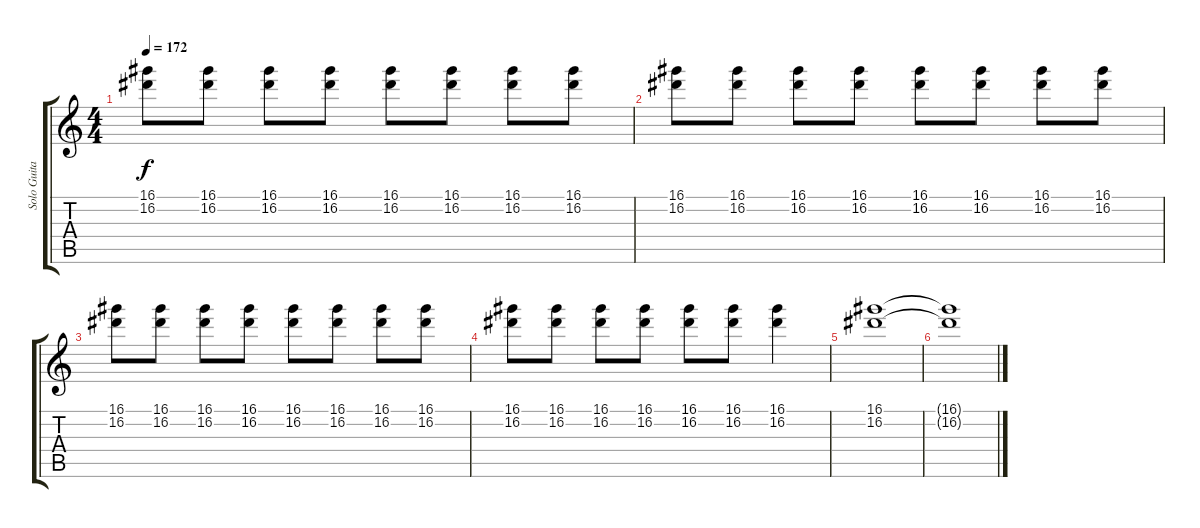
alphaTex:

\track ("Solo Guitar" "Solo Guita") {instrument overdrivenguitar}
\staff {score tabs}
\tuning (E4 B3 G3 D3 A2 E2) {hide}
\ts (4 4)
\tempo 172
\clef g2
\ks c
(16.1 16.2).8{dy f} (16.1 16.2).8 (16.1 16.2).8 (16.1 16.2).8 (16.1 16.2).8 (16.1 16.2).8 (16.1 16.2).8 (16.1 16.2).8 |
(16.1 16.2).8 (16.1 16.2).8 (16.1 16.2).8 (16.1 16.2).8 (16.1 16.2).8 (16.1 16.2).8 (16.1 16.2).8 (16.1 16.2).8 |
(16.1 16.2).8 (16.1 16.2).8 (16.1 16.2).8 (16.1 16.2).8 (16.1 16.2).8 (16.1 16.2).8 (16.1 16.2).8 (16.1 16.2).8 |
(16.1 16.2).8 (16.1 16.2).8 (16.1 16.2).8 (16.1 16.2).8 (16.1 16.2).8 (16.1 16.2).8 (16.1 16.2).4 |
(16.1 16.2).1 |
(16.1{t} 16.2{t}).1
